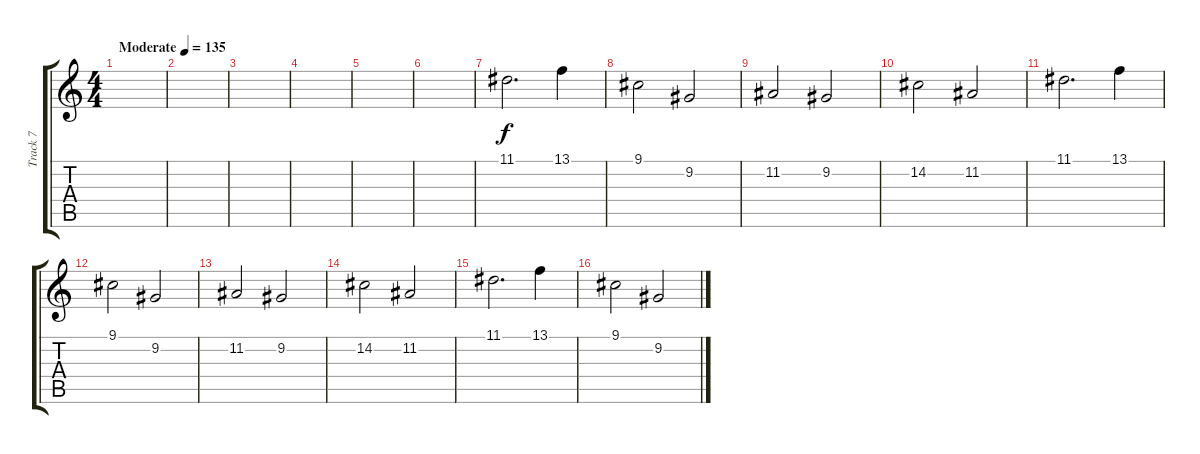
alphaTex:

\track ("Track 7" "Track 7") {instrument fx5brightness}
\staff {score tabs}
\tuning (E4 B3 G3 D3 A2 E2) {hide}
\ts (4 4)
\tempo (135 "Moderate")
\clef g2
\ks c
|
|
|
|
|
|
11.1.2{d} 13.1.4 |
9.1.2 9.2.2 |
11.2.2 9.2.2 |
14.2.2 11.2.2 |
11.1.2{d} 13.1.4 |
9.1.2 9.2.2 |
11.2.2 9.2.2 |
14.2.2 11.2.2 |
11.1.2{d} 13.1.4 |
9.1.2 9.2.2
